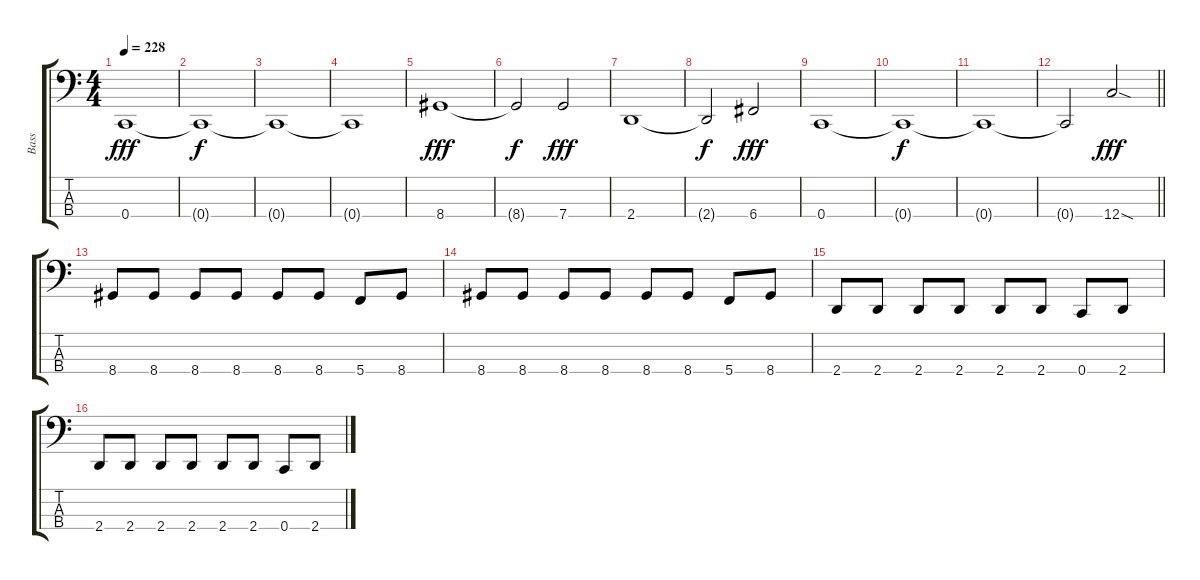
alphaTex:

\track ("Bass" "Bass") {instrument electricbasspick}
\staff {score tabs}
\tuning (Eb2 Bb1 F1 C1) {hide}
\ts (4 4)
\tempo 228
\clef f4
\ks c
0.4.1{dy fff} |
0.4{t}.1{dy f} |
0.4{t}.1 |
0.4{t}.1 |
8.4.1{dy fff} |
8.4{t}.2{dy f} 7.4.2{dy fff} |
2.4.1 |
2.4{t}.2{dy f} 6.4.2{dy fff} |
0.4.1 |
0.4{t}.1{dy f} |
0.4{t}.1 |
\barLineRight lightlight
0.4{t}.2 12.4{sod}.2{dy fff} |
8.4.8 8.4.8 8.4.8 8.4.8 8.4.8 8.4.8 5.4.8 8.4.8 |
8.4.8 8.4.8 8.4.8 8.4.8 8.4.8 8.4.8 5.4.8 8.4.8 |
2.4.8 2.4.8 2.4.8 2.4.8 2.4.8 2.4.8 0.4.8 2.4.8 |
2.4.8 2.4.8 2.4.8 2.4.8 2.4.8 2.4.8 0.4.8 2.4.8
